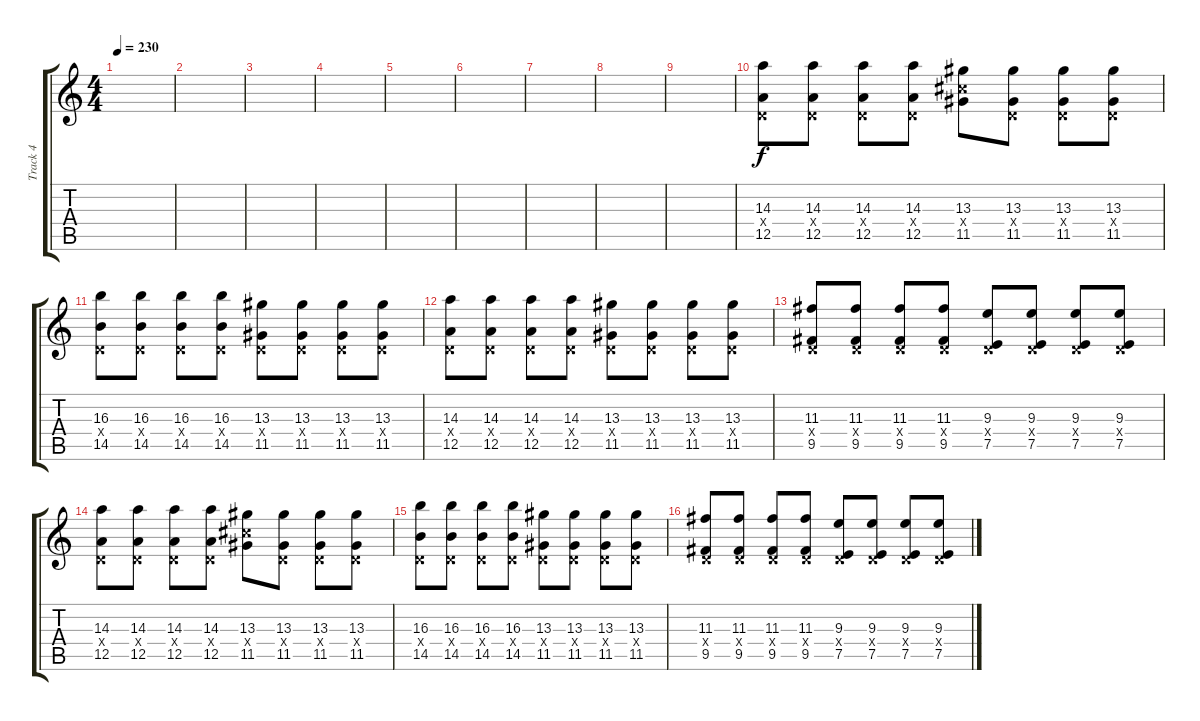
\track ("Track 4" "Track 4") {instrument overdrivenguitar}
\staff {score tabs}
\tuning (E4 B3 G3 D3 A2 E2) {hide}
\ts (4 4)
\tempo 230
\clef g2
\ks c
|
|
|
|
|
|
|
|
|
(14.3 0.4{x} 12.5).8 (14.3 0.4{x} 12.5).8 (14.3 0.4{x} 12.5).8 (14.3 0.4{x} 12.5).8 (13.3 11.4{x} 11.5).8 (13.3 0.4{x} 11.5).8 (13.3 0.4{x} 11.5).8 (13.3 0.4{x} 11.5).8 |
(16.3 0.4{x} 14.5).8 (16.3 0.4{x} 14.5).8 (16.3 0.4{x} 14.5).8 (16.3 0.4{x} 14.5).8 (13.3 0.4{x} 11.5).8 (13.3 0.4{x} 11.5).8 (13.3 0.4{x} 11.5).8 (13.3 0.4{x} 11.5).8 |
(14.3 0.4{x} 12.5).8 (14.3 0.4{x} 12.5).8 (14.3 0.4{x} 12.5).8 (14.3 0.4{x} 12.5).8 (13.3 0.4{x} 11.5).8 (13.3 0.4{x} 11.5).8 (13.3 0.4{x} 11.5).8 (13.3 0.4{x} 11.5).8 |
(11.3 0.4{x} 9.5).8 (11.3 0.4{x} 9.5).8 (11.3 0.4{x} 9.5).8 (11.3 0.4{x} 9.5).8 (9.3 0.4{x} 7.5).8 (9.3 0.4{x} 7.5).8 (9.3 0.4{x} 7.5).8 (9.3 0.4{x} 7.5).8 |
(14.3 0.4{x} 12.5).8 (14.3 0.4{x} 12.5).8 (14.3 0.4{x} 12.5).8 (14.3 0.4{x} 12.5).8 (13.3 11.4{x} 11.5).8 (13.3 0.4{x} 11.5).8 (13.3 0.4{x} 11.5).8 (13.3 0.4{x} 11.5).8 |
(16.3 0.4{x} 14.5).8 (16.3 0.4{x} 14.5).8 (16.3 0.4{x} 14.5).8 (16.3 0.4{x} 14.5).8 (13.3 0.4{x} 11.5).8 (13.3 0.4{x} 11.5).8 (13.3 0.4{x} 11.5).8 (13.3 0.4{x} 11.5).8 |
(11.3 0.4{x} 9.5).8 (11.3 0.4{x} 9.5).8 (11.3 0.4{x} 9.5).8 (11.3 0.4{x} 9.5).8 (9.3 0.4{x} 7.5).8 (9.3 0.4{x} 7.5).8 (9.3 0.4{x} 7.5).8 (9.3 0.4{x} 7.5).8
